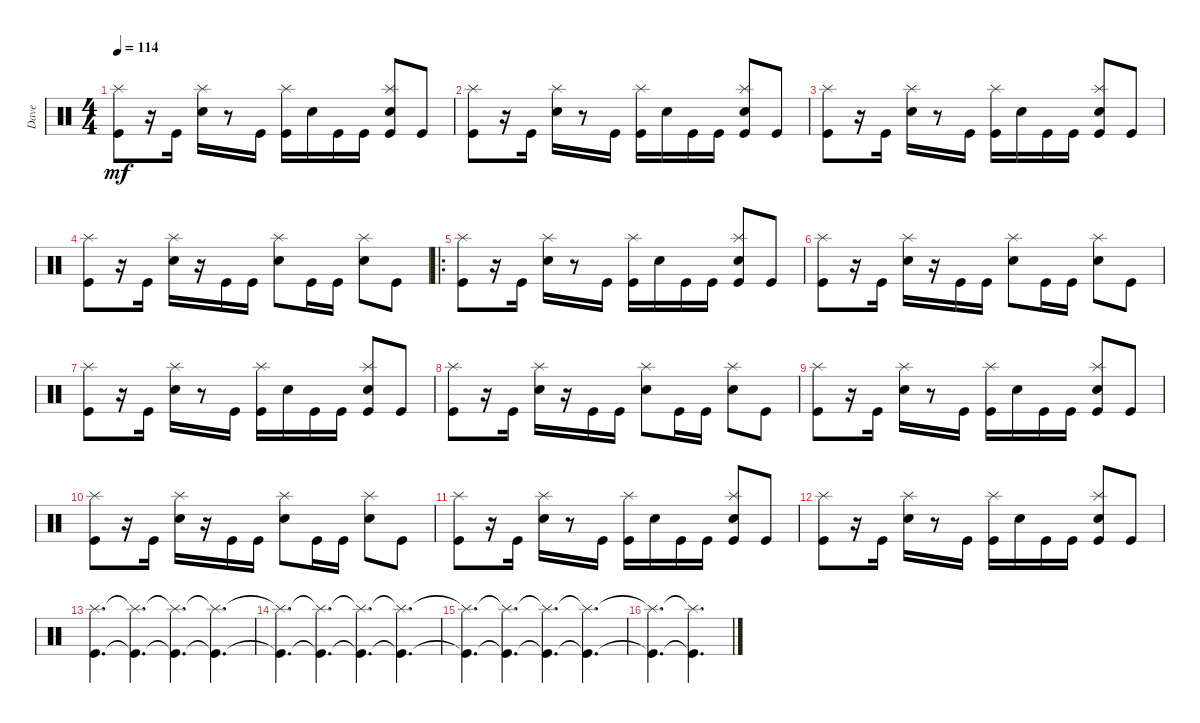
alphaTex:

\track ("Dave" "Dave") {instrument percussion}
\staff {score}
\articulation defaults
\ts (4 4)
\tempo 114
\clef neutral
\ks c
("Kick (hit)" "Splash (hit)").8{dy mf} r.16 "Kick (hit)".16 ("Snare (hit) 2" "Splash (hit)").16 r.8 "Kick (hit)".16 ("Splash (hit)" "Kick (hit)").16 "Snare (hit) 2".16 "Kick (hit)".16 "Kick (hit)".16 ("Splash (hit)" "Snare (hit) 2" "Kick (hit)").8 "Kick (hit)".8 |
("Kick (hit)" "Splash (hit)").8 r.16 "Kick (hit)".16 ("Snare (hit) 2" "Splash (hit)").16 r.8 "Kick (hit)".16 ("Splash (hit)" "Kick (hit)").16 "Snare (hit) 2".16 "Kick (hit)".16 "Kick (hit)".16 ("Splash (hit)" "Snare (hit) 2" "Kick (hit)").8 "Kick (hit)".8 |
("Kick (hit)" "Splash (hit)").8 r.16 "Kick (hit)".16 ("Snare (hit) 2" "Splash (hit)").16 r.8 "Kick (hit)".16 ("Splash (hit)" "Kick (hit)").16 "Snare (hit) 2".16 "Kick (hit)".16 "Kick (hit)".16 ("Splash (hit)" "Snare (hit) 2" "Kick (hit)").8 "Kick (hit)".8 |
("Kick (hit)" "Splash (hit)").8 r.16 "Kick (hit)".16 ("Snare (hit) 2" "Splash (hit)").16 r.16 "Kick (hit)".16 "Kick (hit)".16 ("Splash (hit)" "Snare (hit) 2").8 "Kick (hit)".16 "Kick (hit)".16 ("Snare (hit) 2" "Splash (hit)").8 "Kick (hit)".8 |
\ro
("Kick (hit)" "Splash (hit)").8 r.16 "Kick (hit)".16 ("Snare (hit) 2" "Splash (hit)").16 r.8 "Kick (hit)".16 ("Splash (hit)" "Kick (hit)").16 "Snare (hit) 2".16 "Kick (hit)".16 "Kick (hit)".16 ("Splash (hit)" "Snare (hit) 2" "Kick (hit)").8 "Kick (hit)".8 |
("Kick (hit)" "Splash (hit)").8 r.16 "Kick (hit)".16 ("Snare (hit) 2" "Splash (hit)").16 r.16 "Kick (hit)".16 "Kick (hit)".16 ("Splash (hit)" "Snare (hit) 2").8 "Kick (hit)".16 "Kick (hit)".16 ("Snare (hit) 2" "Splash (hit)").8 "Kick (hit)".8 |
("Kick (hit)" "Splash (hit)").8 r.16 "Kick (hit)".16 ("Snare (hit) 2" "Splash (hit)").16 r.8 "Kick (hit)".16 ("Splash (hit)" "Kick (hit)").16 "Snare (hit) 2".16 "Kick (hit)".16 "Kick (hit)".16 ("Splash (hit)" "Snare (hit) 2" "Kick (hit)").8 "Kick (hit)".8 |
("Kick (hit)" "Splash (hit)").8 r.16 "Kick (hit)".16 ("Snare (hit) 2" "Splash (hit)").16 r.16 "Kick (hit)".16 "Kick (hit)".16 ("Splash (hit)" "Snare (hit) 2").8 "Kick (hit)".16 "Kick (hit)".16 ("Snare (hit) 2" "Splash (hit)").8 "Kick (hit)".8 |
("Kick (hit)" "Splash (hit)").8 r.16 "Kick (hit)".16 ("Snare (hit) 2" "Splash (hit)").16 r.8 "Kick (hit)".16 ("Splash (hit)" "Kick (hit)").16 "Snare (hit) 2".16 "Kick (hit)".16 "Kick (hit)".16 ("Splash (hit)" "Snare (hit) 2" "Kick (hit)").8 "Kick (hit)".8 |
("Kick (hit)" "Splash (hit)").8 r.16 "Kick (hit)".16 ("Snare (hit) 2" "Splash (hit)").16 r.16 "Kick (hit)".16 "Kick (hit)".16 ("Splash (hit)" "Snare (hit) 2").8 "Kick (hit)".16 "Kick (hit)".16 ("Snare (hit) 2" "Splash (hit)").8 "Kick (hit)".8 |
("Kick (hit)" "Splash (hit)").8 r.16 "Kick (hit)".16 ("Snare (hit) 2" "Splash (hit)").16 r.8 "Kick (hit)".16 ("Splash (hit)" "Kick (hit)").16 "Snare (hit) 2".16 "Kick (hit)".16 "Kick (hit)".16 ("Splash (hit)" "Snare (hit) 2" "Kick (hit)").8 "Kick (hit)".8 |
("Kick (hit)" "Splash (hit)").8 r.16 "Kick (hit)".16 ("Snare (hit) 2" "Splash (hit)").16 r.8 "Kick (hit)".16 ("Splash (hit)" "Kick (hit)").16 "Snare (hit) 2".16 "Kick (hit)".16 "Kick (hit)".16 ("Splash (hit)" "Snare (hit) 2" "Kick (hit)").8 "Kick (hit)".8 |
("Kick (hit)" "Splash (hit)").4{d} ("Kick (hit)"{t} "Splash (hit)"{t}).4{d} ("Kick (hit)"{t} "Splash (hit)"{t}).4{d} ("Kick (hit)"{t} "Splash (hit)"{t}).4{d} |
("Kick (hit)"{t} "Splash (hit)"{t}).4{d} ("Kick (hit)"{t} "Splash (hit)"{t}).4{d} ("Kick (hit)"{t} "Splash (hit)"{t}).4{d} ("Kick (hit)"{t} "Splash (hit)"{t}).4{d} |
("Kick (hit)"{t} "Splash (hit)"{t}).4{d} ("Kick (hit)"{t} "Splash (hit)"{t}).4{d} ("Kick (hit)"{t} "Splash (hit)"{t}).4{d} ("Kick (hit)"{t} "Splash (hit)"{t}).4{d} |
("Kick (hit)"{t} "Splash (hit)"{t}).4{d} ("Kick (hit)"{t} "Splash (hit)"{t}).4{d}
